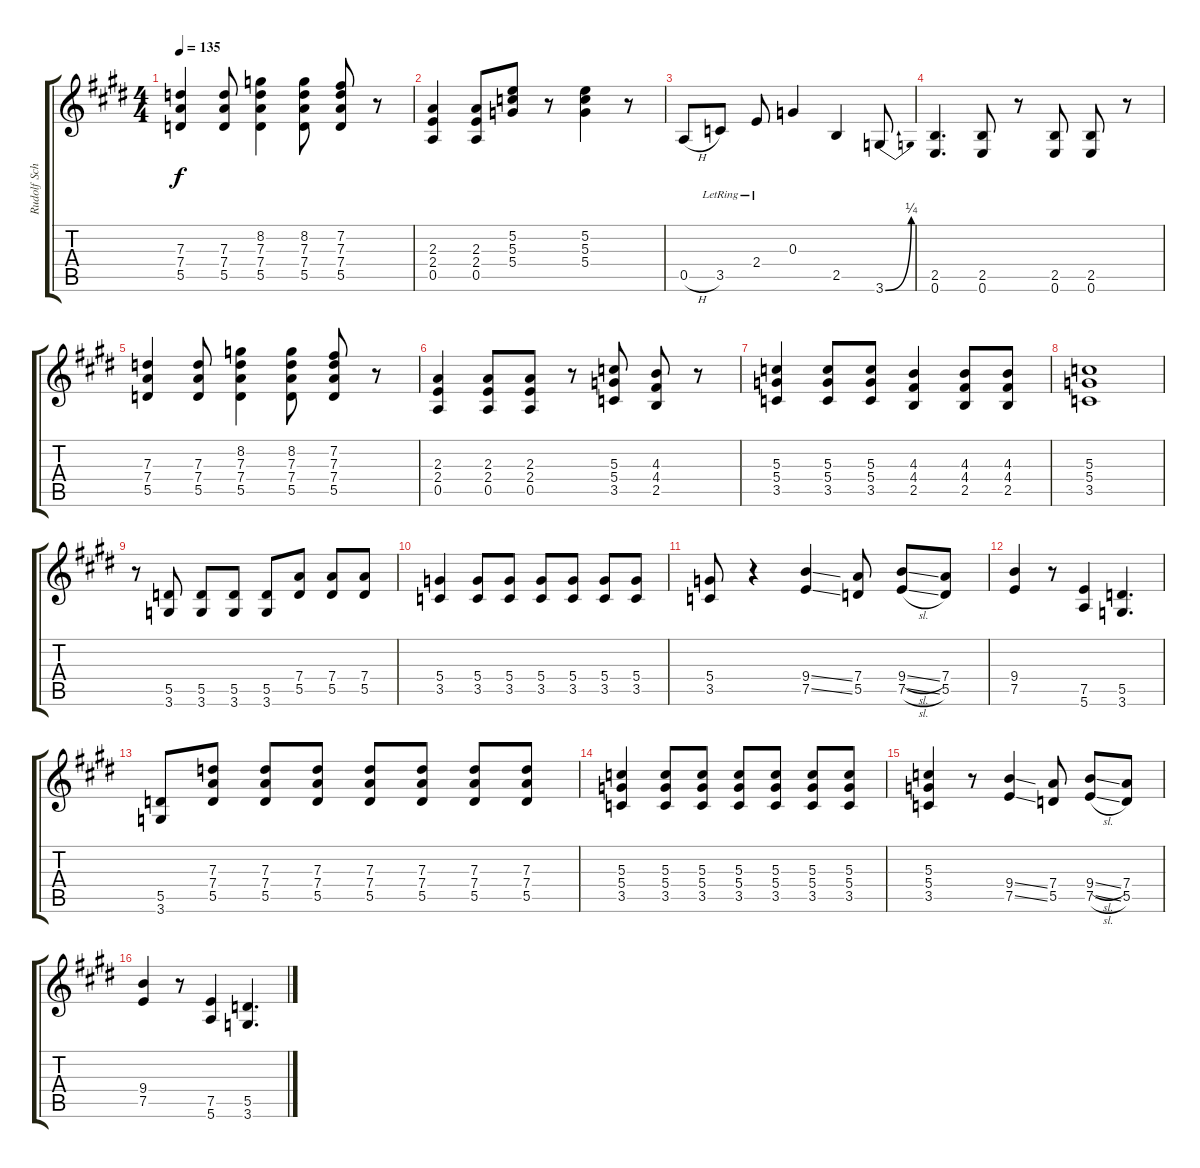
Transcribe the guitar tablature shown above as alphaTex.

\track ("Rudolf Schenker Guitar" "Rudolf Sch") {instrument distortionguitar}
\staff {score tabs}
\tuning (E4 B3 G3 D3 A2 E2) {hide}
\ts (4 4)
\tempo 135
\clef g2
\ks e
(7.3 7.4 5.5).4{dy f} (7.3 7.4 5.5).8 (8.2 7.3 7.4 5.5).4 (8.2 7.3 7.4 5.5).8 (7.2 7.3 7.4 5.5).8 r.8 |
(2.3 2.4 0.5).4 (2.3 2.4 0.5).8 (5.2 5.3 5.4).8 r.8 (5.2 5.3 5.4).4 r.8 |
0.5{h}.8 3.5{lr}.8 2.4{lr}.8 0.3.4 2.5.4 3.6{be (bend 0 0 60 1)}.8 |
(2.5 0.6).4{d} (2.5 0.6).8 r.8 (2.5 0.6).8 (2.5 0.6).8 r.8 |
(7.3 7.4 5.5).4 (7.3 7.4 5.5).8 (8.2 7.3 7.4 5.5).4 (8.2 7.3 7.4 5.5).8 (7.2 7.3 7.4 5.5).8 r.8 |
(2.3 2.4 0.5).4 (2.3 2.4 0.5).8 (2.3 2.4 0.5).8 r.8 (5.3 5.4 3.5).8 (4.3 4.4 2.5).8 r.8 |
(5.3 5.4 3.5).4 (5.3 5.4 3.5).8 (5.3 5.4 3.5).8 (4.3 4.4 2.5).4 (4.3 4.4 2.5).8 (4.3 4.4 2.5).8 |
(5.3 5.4 3.5).1 |
r.8 (5.5 3.6).8 (5.5 3.6).8 (5.5 3.6).8 (5.5 3.6).8 (7.4 5.5).8 (7.4 5.5).8 (7.4 5.5).8 |
(5.4 3.5).4 (5.4 3.5).8 (5.4 3.5).8 (5.4 3.5).8 (5.4 3.5).8 (5.4 3.5).8 (5.4 3.5).8 |
(5.4 3.5).8 r.4 (9.4{ss} 7.5{ss}).4 (7.4 5.5).8 (9.4{sl} 7.5{sl}).8 (7.4 5.5).8 |
(9.4 7.5).4 r.8 (7.5 5.6).4 (5.5 3.6).4{d} |
(5.5 3.6).8 (7.3 7.4 5.5).8 (7.3 7.4 5.5).8 (7.3 7.4 5.5).8 (7.3 7.4 5.5).8 (7.3 7.4 5.5).8 (7.3 7.4 5.5).8 (7.3 7.4 5.5).8 |
(5.3 5.4 3.5).4 (5.3 5.4 3.5).8 (5.3 5.4 3.5).8 (5.3 5.4 3.5).8 (5.3 5.4 3.5).8 (5.3 5.4 3.5).8 (5.3 5.4 3.5).8 |
(5.3 5.4 3.5).4 r.8 (9.4{ss} 7.5{ss}).4 (7.4 5.5).8 (9.4{sl} 7.5{sl}).8 (7.4 5.5).8 |
(9.4 7.5).4 r.8 (7.5 5.6).4 (5.5 3.6).4{d}
